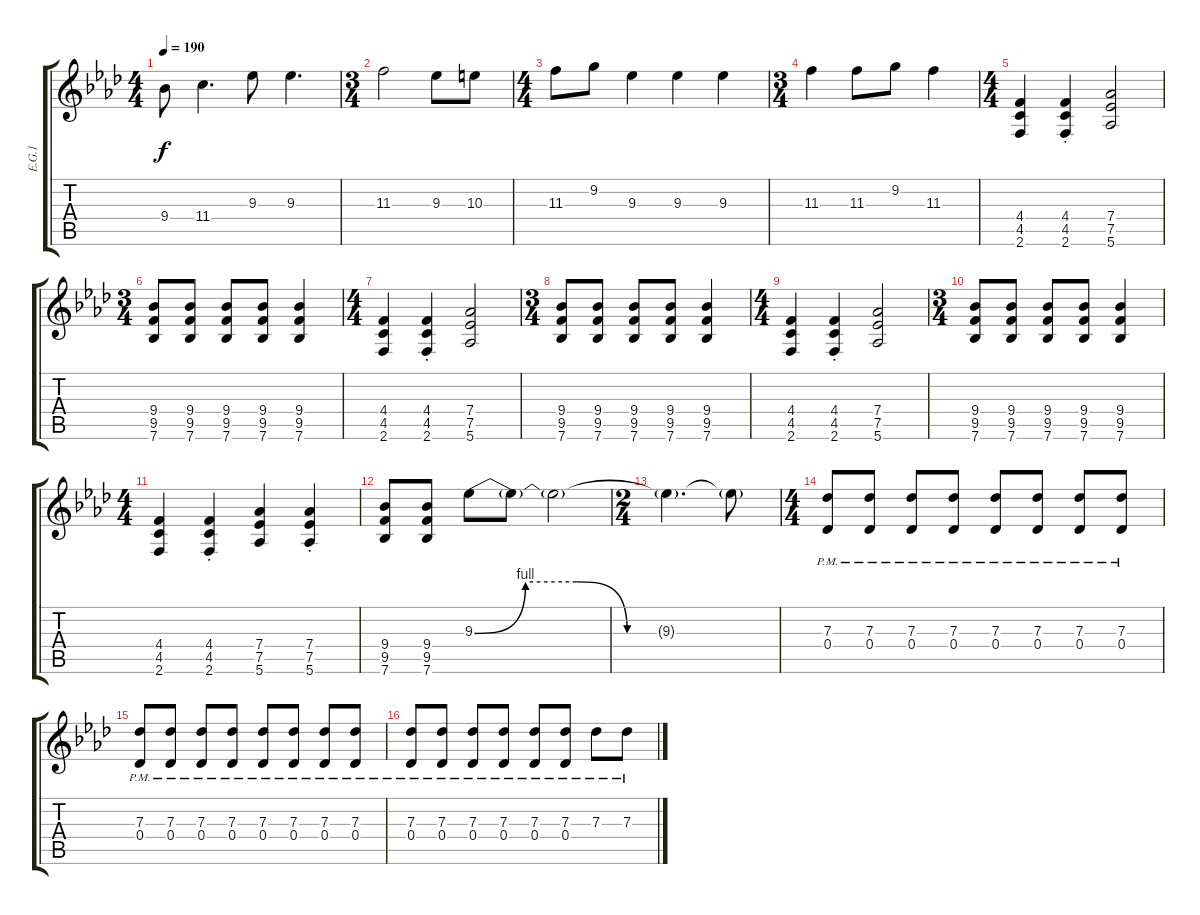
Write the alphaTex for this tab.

\track ("E.G.1" "E.G.1") {instrument distortionguitar}
\staff {score tabs}
\tuning (Eb4 Bb3 Gb3 Db3 Ab2 Eb2) {hide}
\ts (4 4)
\tempo 190
\clef g2
\ks ab
9.4.8{dy f} 11.4.4{d} 9.3.8 9.3.4{d} |
\ts (3 4)
11.3.2 9.3.8 10.3.8 |
\ts (4 4)
11.3.8 9.2.8 9.3.4 9.3.4 9.3.4 |
\ts (3 4)
11.3.4 11.3.8 9.2.8 11.3.4 |
\ts (4 4)
(4.4 4.5 2.6).4 (4.4{st} 4.5{st} 2.6{st}).4 (7.4 7.5 5.6).2 |
\ts (3 4)
(9.4 9.5 7.6).8 (9.4 9.5 7.6).8 (9.4 9.5 7.6).8 (9.4 9.5 7.6).8 (9.4 9.5 7.6).4 |
\ts (4 4)
(4.4 4.5 2.6).4 (4.4{st} 4.5{st} 2.6{st}).4 (7.4 7.5 5.6).2 |
\ts (3 4)
(9.4 9.5 7.6).8 (9.4 9.5 7.6).8 (9.4 9.5 7.6).8 (9.4 9.5 7.6).8 (9.4 9.5 7.6).4 |
\ts (4 4)
(4.4 4.5 2.6).4 (4.4{st} 4.5{st} 2.6{st}).4 (7.4 7.5 5.6).2 |
\ts (3 4)
(9.4 9.5 7.6).8 (9.4 9.5 7.6).8 (9.4 9.5 7.6).8 (9.4 9.5 7.6).8 (9.4 9.5 7.6).4 |
\ts (4 4)
(4.4 4.5 2.6).4 (4.4{st} 4.5{st} 2.6{st}).4 (7.4 7.5 5.6).4 (7.4{st} 7.5{st} 5.6{st}).4 |
(9.4 9.5 7.6).8 (9.4 9.5 7.6).8 9.3{be (custom 0 0 10 4 20 4 30 0 60 0)}.8 9.3{t}.8 9.3{t}.2 |
\ts (2 4)
9.3{t}.4{d} 9.3{t}.8 |
\ts (4 4)
(7.3{pm} 0.4{pm}).8 (7.3{pm} 0.4{pm}).8 (7.3{pm} 0.4{pm}).8 (7.3{pm} 0.4{pm}).8 (7.3{pm} 0.4{pm}).8 (7.3{pm} 0.4{pm}).8 (7.3{pm} 0.4{pm}).8 (7.3{pm} 0.4{pm}).8 |
(7.3{pm} 0.4{pm}).8 (7.3{pm} 0.4{pm}).8 (7.3{pm} 0.4{pm}).8 (7.3{pm} 0.4{pm}).8 (7.3{pm} 0.4{pm}).8 (7.3{pm} 0.4{pm}).8 (7.3{pm} 0.4{pm}).8 (7.3{pm} 0.4{pm}).8 |
(7.3{pm} 0.4{pm}).8 (7.3{pm} 0.4{pm}).8 (7.3{pm} 0.4{pm}).8 (7.3{pm} 0.4{pm}).8 (7.3{pm} 0.4{pm}).8 (7.3{pm} 0.4{pm}).8 7.3{pm}.8 7.3{pm}.8
